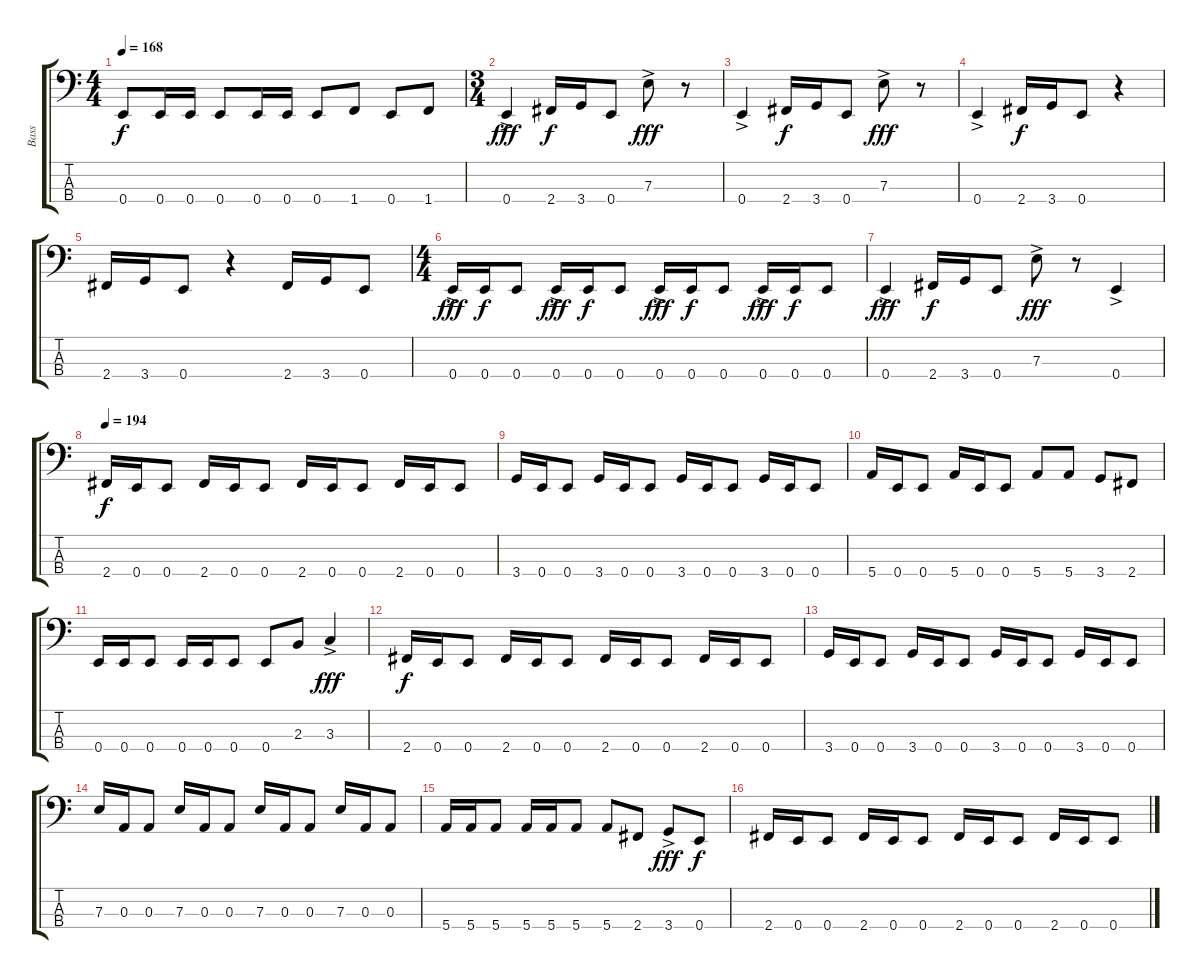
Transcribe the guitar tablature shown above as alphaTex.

\track ("Bass" "Bass") {instrument electricbasspick}
\staff {score tabs}
\tuning (G2 D2 A1 E1) {hide}
\ts (4 4)
\tempo 168
\clef f4
\ks c
0.4.8{dy f} 0.4.16 0.4.16 0.4.8 0.4.16 0.4.16 0.4.8 1.4.8 0.4.8 1.4.8 |
\ts (3 4)
0.4{ac}.4{dy fff} 2.4.16{dy f} 3.4.16 0.4.8 7.3{ac}.8{dy fff} r.8 |
0.4{ac}.4 2.4.16{dy f} 3.4.16 0.4.8 7.3{ac}.8{dy fff} r.8 |
0.4{ac}.4 2.4.16{dy f} 3.4.16 0.4.8 r.4 |
2.4.16 3.4.16 0.4.8 r.4 2.4.16 3.4.16 0.4.8 |
\ts (4 4)
0.4{ac}.16{dy fff} 0.4.16{dy f} 0.4.8 0.4{ac}.16{dy fff} 0.4.16{dy f} 0.4.8 0.4{ac}.16{dy fff} 0.4.16{dy f} 0.4.8 0.4{ac}.16{dy fff} 0.4.16{dy f} 0.4.8 |
0.4{ac}.4{dy fff} 2.4.16{dy f} 3.4.16 0.4.8 7.3{ac}.8{dy fff} r.8 0.4{ac}.4 |
\tempo 194
2.4.16{dy f} 0.4.16 0.4.8 2.4.16 0.4.16 0.4.8 2.4.16 0.4.16 0.4.8 2.4.16 0.4.16 0.4.8 |
3.4.16 0.4.16 0.4.8 3.4.16 0.4.16 0.4.8 3.4.16 0.4.16 0.4.8 3.4.16 0.4.16 0.4.8 |
5.4.16 0.4.16 0.4.8 5.4.16 0.4.16 0.4.8 5.4.8 5.4.8 3.4.8 2.4.8 |
0.4.16 0.4.16 0.4.8 0.4.16 0.4.16 0.4.8 0.4.8 2.3.8 3.3{ac}.4{dy fff} |
2.4.16{dy f} 0.4.16 0.4.8 2.4.16 0.4.16 0.4.8 2.4.16 0.4.16 0.4.8 2.4.16 0.4.16 0.4.8 |
3.4.16 0.4.16 0.4.8 3.4.16 0.4.16 0.4.8 3.4.16 0.4.16 0.4.8 3.4.16 0.4.16 0.4.8 |
7.3.16 0.3.16 0.3.8 7.3.16 0.3.16 0.3.8 7.3.16 0.3.16 0.3.8 7.3.16 0.3.16 0.3.8 |
5.4.16 5.4.16 5.4.8 5.4.16 5.4.16 5.4.8 5.4.8 2.4.8 3.4{ac}.8{dy fff} 0.4.8{dy f} |
2.4.16 0.4.16 0.4.8 2.4.16 0.4.16 0.4.8 2.4.16 0.4.16 0.4.8 2.4.16 0.4.16 0.4.8
